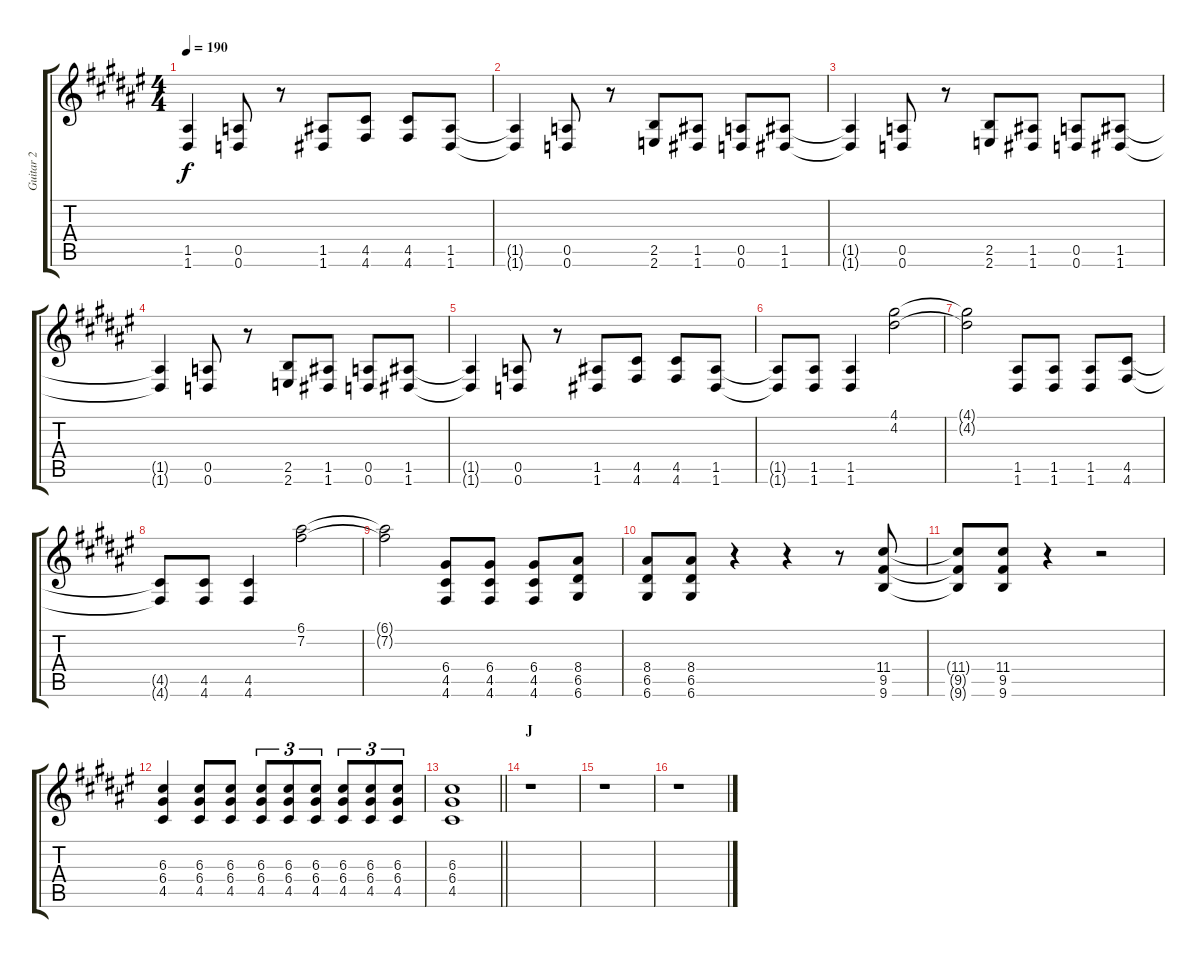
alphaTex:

\track ("Guitar 2" "Guitar 2") {instrument overdrivenguitar}
\staff {score tabs}
\tuning (E4 B3 G3 D3 A2 D2) {hide}
\ts (4 4)
\tempo 190
\clef g2
\ks f#
(1.5{t} 1.6{t}).4{dy f} (0.5 0.6).8 r.8 (1.5 1.6).8 (4.5 4.6).8 (4.5 4.6).8 (1.5 1.6).8 |
(1.5{t} 1.6{t}).4 (0.5 0.6).8 r.8 (2.5 2.6).8 (1.5 1.6).8 (0.5 0.6).8 (1.5 1.6).8 |
(1.5{t} 1.6{t}).4 (0.5 0.6).8 r.8 (2.5 2.6).8 (1.5 1.6).8 (0.5 0.6).8 (1.5 1.6).8 |
(1.5{t} 1.6{t}).4 (0.5 0.6).8 r.8 (2.5 2.6).8 (1.5 1.6).8 (0.5 0.6).8 (1.5 1.6).8 |
(1.5{t} 1.6{t}).4 (0.5 0.6).8 r.8 (1.5 1.6).8 (4.5 4.6).8 (4.5 4.6).8 (1.5 1.6).8 |
(1.5{t} 1.6{t}).8 (1.5 1.6).8 (1.5 1.6).4 (4.1 4.2).2 |
(4.1{t} 4.2{t}).2 (1.5 1.6).8 (1.5 1.6).8 (1.5 1.6).8 (4.5 4.6).8 |
(4.5{t} 4.6{t}).8 (4.5 4.6).8 (4.5 4.6).4 (6.1 7.2).2 |
(6.1{t} 7.2{t}).2 (6.4 4.5 4.6).8 (6.4 4.5 4.6).8 (6.4 4.5 4.6).8 (8.4 6.5 6.6).8 |
(8.4 6.5 6.6).8 (8.4 6.5 6.6).8 r.4 r.4 r.8 (11.4 9.5 9.6).8 |
(11.4{t} 9.5{t} 9.6{t}).8 (11.4 9.5 9.6).8 r.4 r.2 |
(6.3 6.4 4.5).4 (6.3 6.4 4.5).8 (6.3 6.4 4.5).8 (6.3 6.4 4.5).8{tu (3 2)} (6.3 6.4 4.5).8{tu (3 2)} (6.3 6.4 4.5).8{tu (3 2)} (6.3 6.4 4.5).8{tu (3 2)} (6.3 6.4 4.5).8{tu (3 2)} (6.3 6.4 4.5).8{tu (3 2)} |
\barLineRight lightlight
(6.3 6.4 4.5).1 |
\section ("" "J")
r.1 |
r.1 |
r.1
